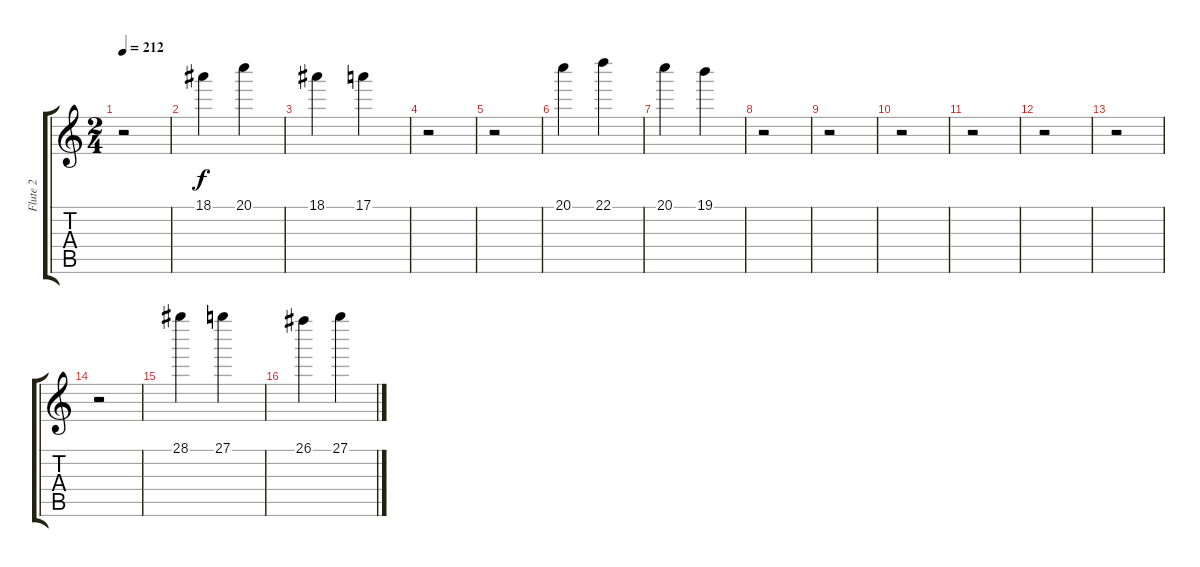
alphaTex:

\track ("Flute 2" "Flute 2") {instrument acousticguitarnylon}
\staff {score tabs}
\tuning (E4 B3 G3 D3 A2 E2) {hide}
\ts (2 4)
\tempo 212
\clef g2
\ks c
r.2{dy f} |
18.1.4 20.1.4 |
18.1.4 17.1.4 |
r.2 |
r.2 |
20.1.4 22.1.4 |
20.1.4 19.1.4 |
r.2 |
r.2 |
r.2 |
r.2 |
r.2 |
r.2 |
r.2 |
28.1.4 27.1.4 |
26.1.4 27.1.4
